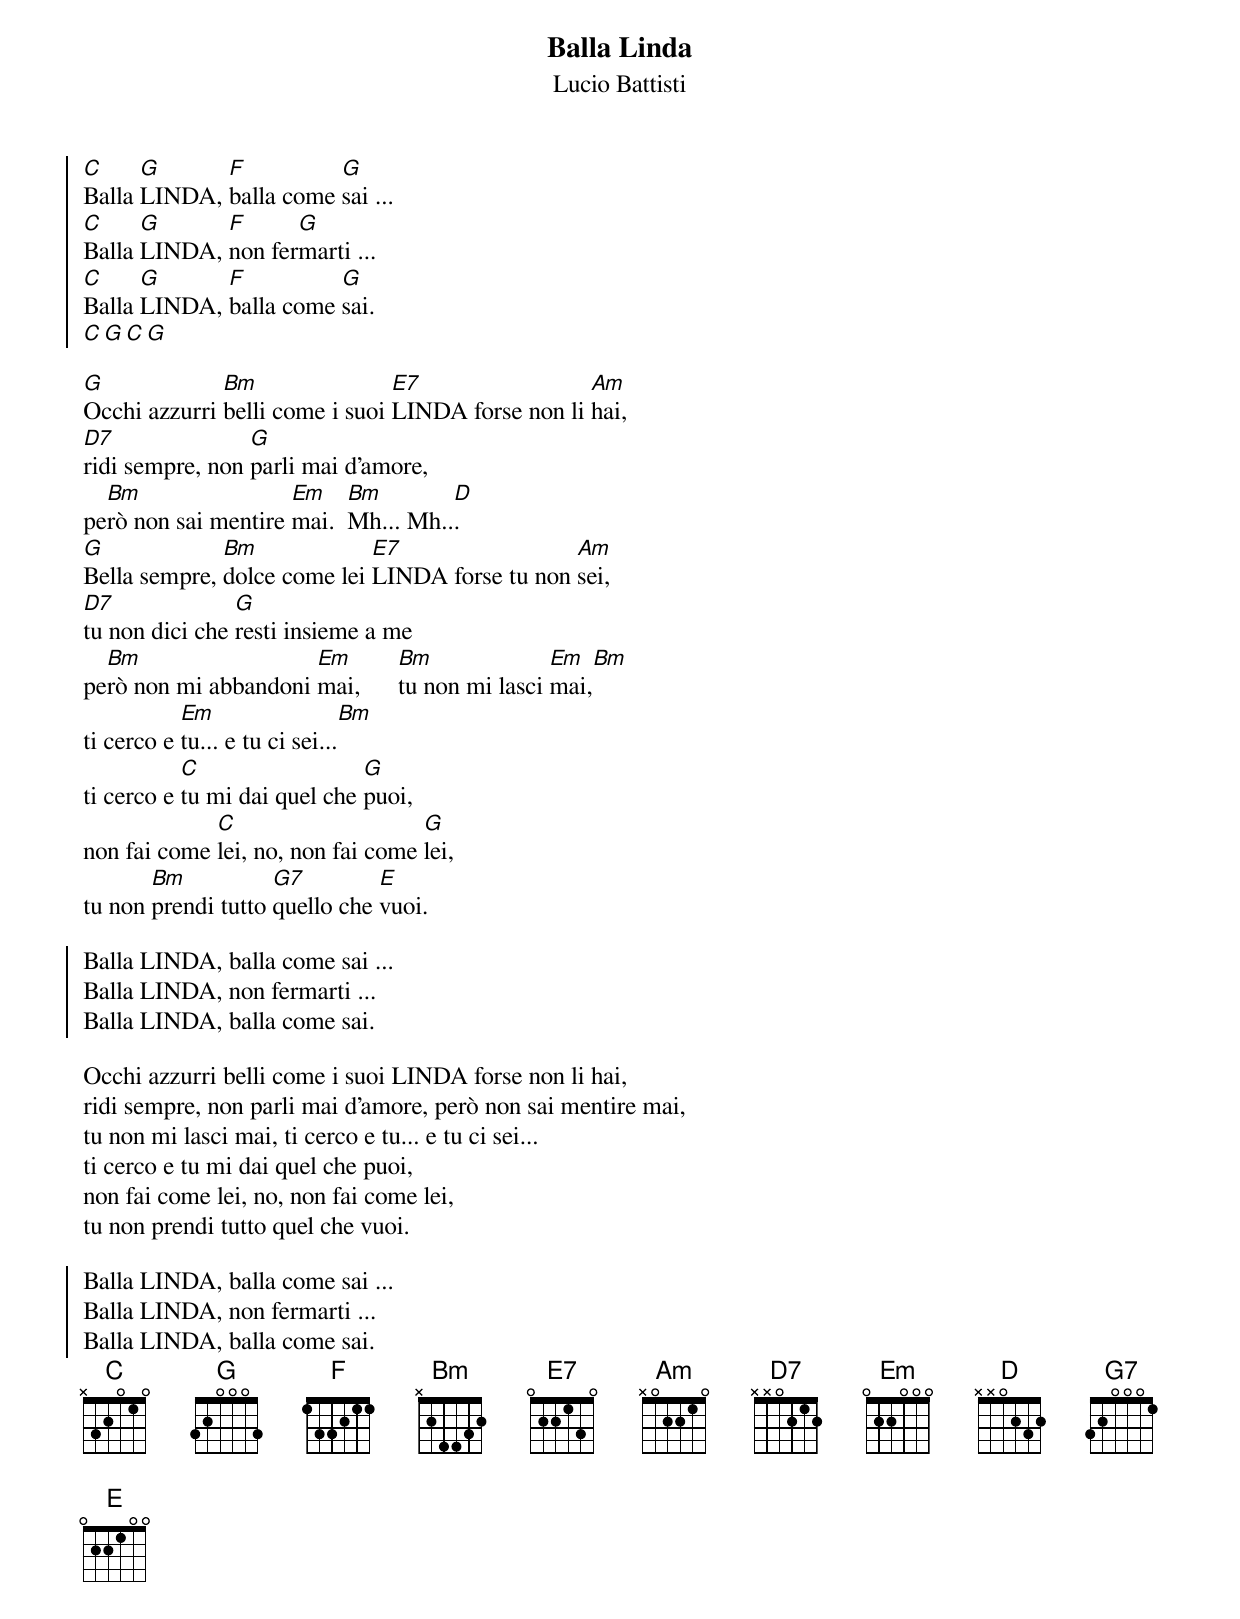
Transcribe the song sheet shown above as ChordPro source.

{title: Balla Linda}
{subtitle: Lucio Battisti}

{soc}
[C]Balla [G]LINDA, [F]balla come [G]sai ...
[C]Balla [G]LINDA, [F]non fer[G]marti ...
[C]Balla [G]LINDA, [F]balla come [G]sai.
[C][G][C][G]
{eoc}

[G]Occhi azzurri [Bm]belli come i suoi [E7]LINDA forse non li [Am]hai,
[D7]ridi sempre, non [G]parli mai d'amore,
pe[Bm]rò non sai mentire [Em]mai.  [Bm]Mh... Mh..[D].
[G]Bella sempre, [Bm]dolce come lei [E7]LINDA forse tu non [Am]sei,
[D7]tu non dici che [G]resti insieme a me
pe[Bm]rò non mi abbandoni [Em]mai,      [Bm]tu non mi lasci [Em]mai,[Bm]
ti cerco e [Em]tu... e tu ci sei...[Bm]
ti cerco e [C]tu mi dai quel che [G]puoi,
non fai come [C]lei, no, non fai come [G]lei,
tu non [Bm]prendi tutto [G7]quello che [E]vuoi.

{soc}
Balla LINDA, balla come sai ...
Balla LINDA, non fermarti ...
Balla LINDA, balla come sai.
{eoc}

Occhi azzurri belli come i suoi LINDA forse non li hai,
ridi sempre, non parli mai d'amore, però non sai mentire mai,
tu non mi lasci mai, ti cerco e tu... e tu ci sei...
ti cerco e tu mi dai quel che puoi,
non fai come lei, no, non fai come lei,
tu non prendi tutto quel che vuoi.

{soc}
Balla LINDA, balla come sai ...
Balla LINDA, non fermarti ...
Balla LINDA, balla come sai.
{eoc}
